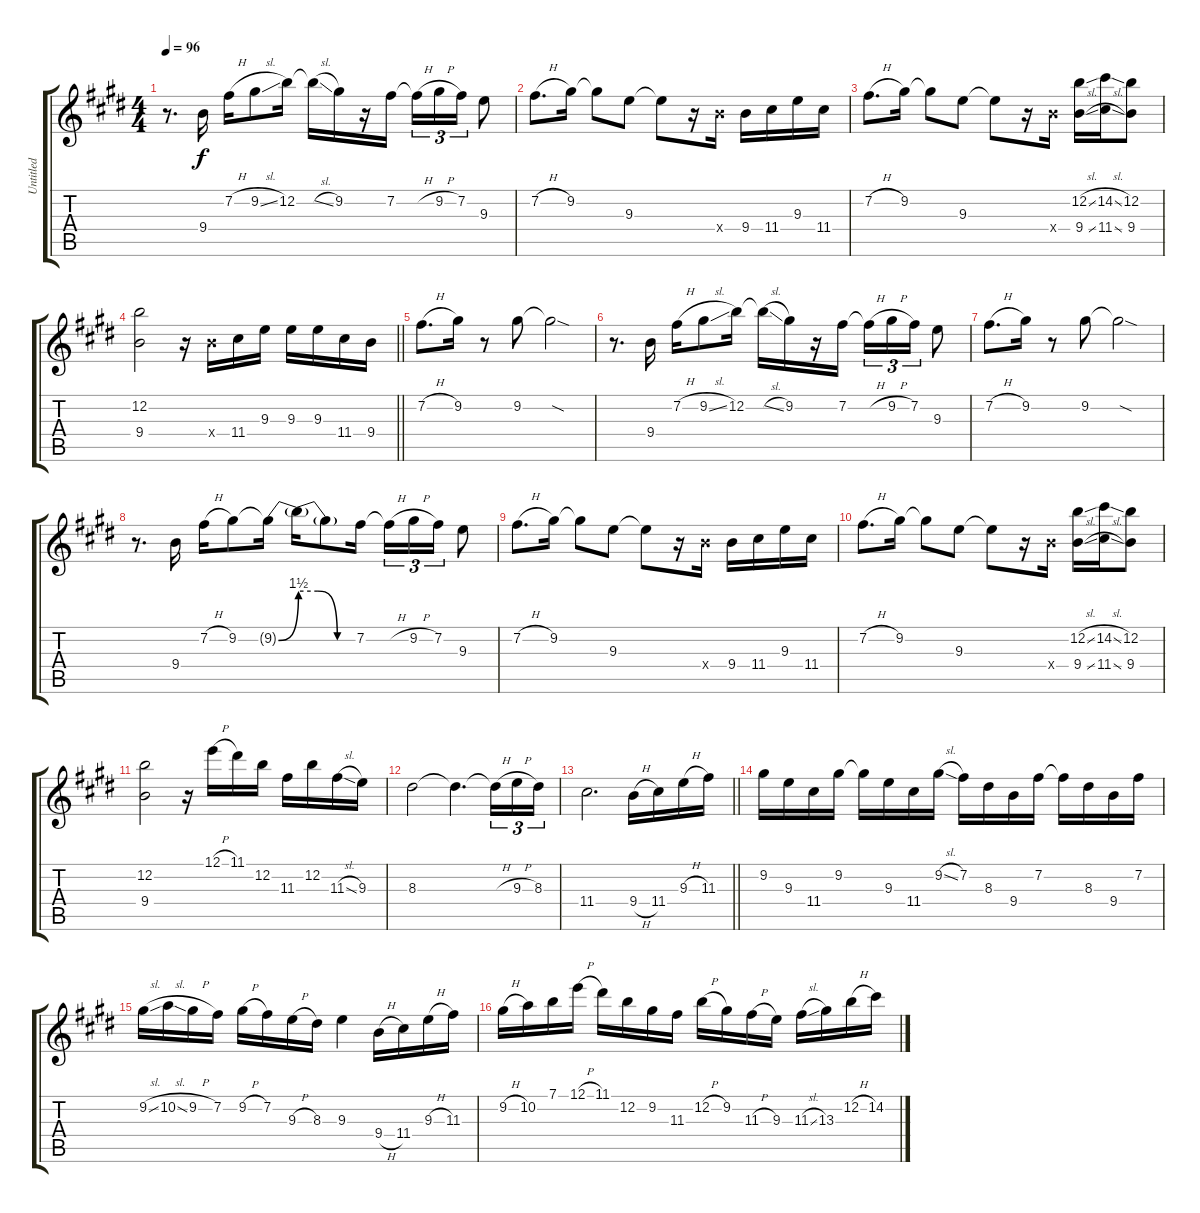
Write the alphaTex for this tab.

\track ("Untitled" "Untitled") {instrument overdrivenguitar}
\staff {score tabs}
\tuning (E4 B3 G3 D3 A2 E2) {hide}
\ts (4 4)
\tempo 96
\clef g2
\ks e
r.8{d dy f} 9.4.16 7.2{h}.16 9.2{sl}.8 12.2.16 12.2{sl t}.16 9.2.16 r.16 7.2.16 7.2{h t}.16{tu (3 2)} 9.2{h}.16{tu (3 2)} 7.2.16{tu (3 2)} 9.3.8 |
\ks c#minor
7.2{h}.8{d} 9.2.16 9.2{t}.8 9.3.8 9.3{t}.8 r.16 9.4{x}.16 9.4.16 11.4.16 9.3.16 11.4.16 |
7.2{h}.8{d} 9.2.16 9.2{t}.8 9.3.8 9.3{t}.8 r.16 9.4{x}.16 (12.2{sl} 9.4{sl}).16 (14.2{sl} 11.4{sl}).16 (12.2 9.4).8 |
\barLineRight lightlight
\ks e
(12.2 9.4).2 r.16 9.4{x}.16 11.4.16 9.3.16 9.3.16 9.3.16 11.4.16 9.4.16 |
\ks c#minor
7.2{h}.8{d} 9.2.16 r.8 9.2.8 9.2{sod t}.2 |
r.8{d} 9.4.16 7.2{h}.16 9.2{sl}.8 12.2.16 12.2{sl t}.16 9.2.16 r.16 7.2.16 7.2{h t}.16{tu (3 2)} 9.2{h}.16{tu (3 2)} 7.2.16{tu (3 2)} 9.3.8 |
\ks e
7.2{h}.8{d} 9.2.16 r.8 9.2.8 9.2{sod t}.2 |
\ks c#minor
r.8{d} 9.4.16 7.2{h}.16 9.2.8 9.2{be (bend 0 0 60 6) t}.16 9.2{be (custom 0 6 20 6 40 0 60 0) t}.16 9.2{t}.8 7.2.16 7.2{h t}.16{tu (3 2)} 9.2{h}.16{tu (3 2)} 7.2.16{tu (3 2)} 9.3.8 |
7.2{h}.8{d} 9.2.16 9.2{t}.8 9.3.8 9.3{t}.8 r.16 9.4{x}.16 9.4.16 11.4.16 9.3.16 11.4.16 |
\ks e
7.2{h}.8{d} 9.2.16 9.2{t}.8 9.3.8 9.3{t}.8 r.16 9.4{x}.16 (12.2{sl} 9.4{sl}).16 (14.2{sl} 11.4{sl}).16 (12.2 9.4).8 |
\ks c#minor
(12.2 9.4).2 r.16 12.1{h}.16 11.1.16 12.2.16 11.3.16 12.2.16 11.3{sl}.16 9.3.16 |
8.3.2 8.3{t}.4{d} 8.3{h t}.16{tu (3 2)} 9.3{h}.16{tu (3 2)} 8.3.16{tu (3 2)} |
\barLineRight lightlight
11.4.2{d} 9.4{h}.16 11.4.16 9.3{h}.16 11.3.16 |
\ks e
9.2.16 9.3.16 11.4.16 9.2.16 9.2{t}.16 9.3.16 11.4.16 9.2{sl}.16 7.2.16 8.3.16 9.4.16 7.2.16 7.2{t}.16 8.3.16 9.4.16 7.2.16 |
\ks c#minor
9.2{sl}.16 10.2{sl}.16 9.2{h}.16 7.2.16 9.2{h}.16 7.2.16 9.3{h}.16 8.3.16 9.3.4 9.4{h}.16 11.4.16 9.3{h}.16 11.3.16 |
9.2{h}.16 10.2.16 7.1.16 12.1{h}.16 11.1.16 12.2.16 9.2.16 11.3.16 12.2{h}.16 9.2.16 11.3{h}.16 9.3.16 11.3{sl}.16 13.3.16 12.2{h}.16 14.2.16
